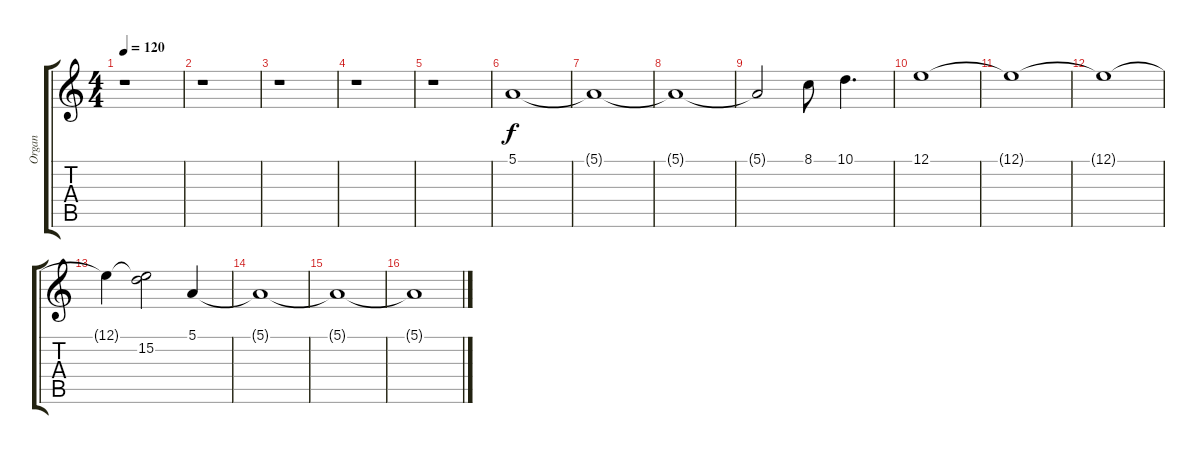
\track ("Organ" "Organ") {instrument drawbarorgan}
\staff {score tabs}
\tuning (E4 B3 G3 D3 A2 E2) {hide}
\ts (4 4)
\tempo 120
\clef g2
\ks c
r.1{dy f} |
r.1 |
r.1 |
r.1 |
r.1 |
5.1.1 |
5.1{t}.1 |
5.1{t}.1 |
5.1{t}.2 8.1.8 10.1.4{d} |
12.1.1 |
12.1{t}.1 |
12.1{t}.1 |
12.1{t}.4 (12.1{t} 15.2).2 5.1.4 |
5.1{t}.1 |
5.1{t}.1 |
5.1{t}.1
